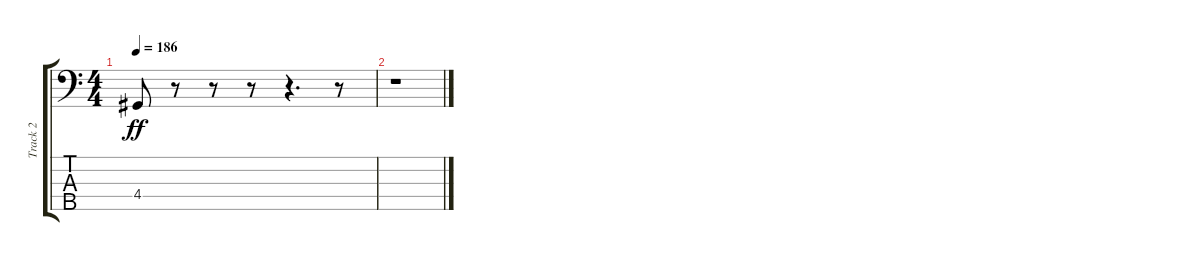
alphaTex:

\track ("Track 2" "Track 2") {instrument electricbassfinger}
\staff {score tabs}
\tuning (G2 D2 A1 E1 B0) {hide}
\ts (4 4)
\tempo 186
\clef f4
\ks c
4.4.8{dy ff} r.8 r.8 r.8 r.4{d} r.8 |
r.1
